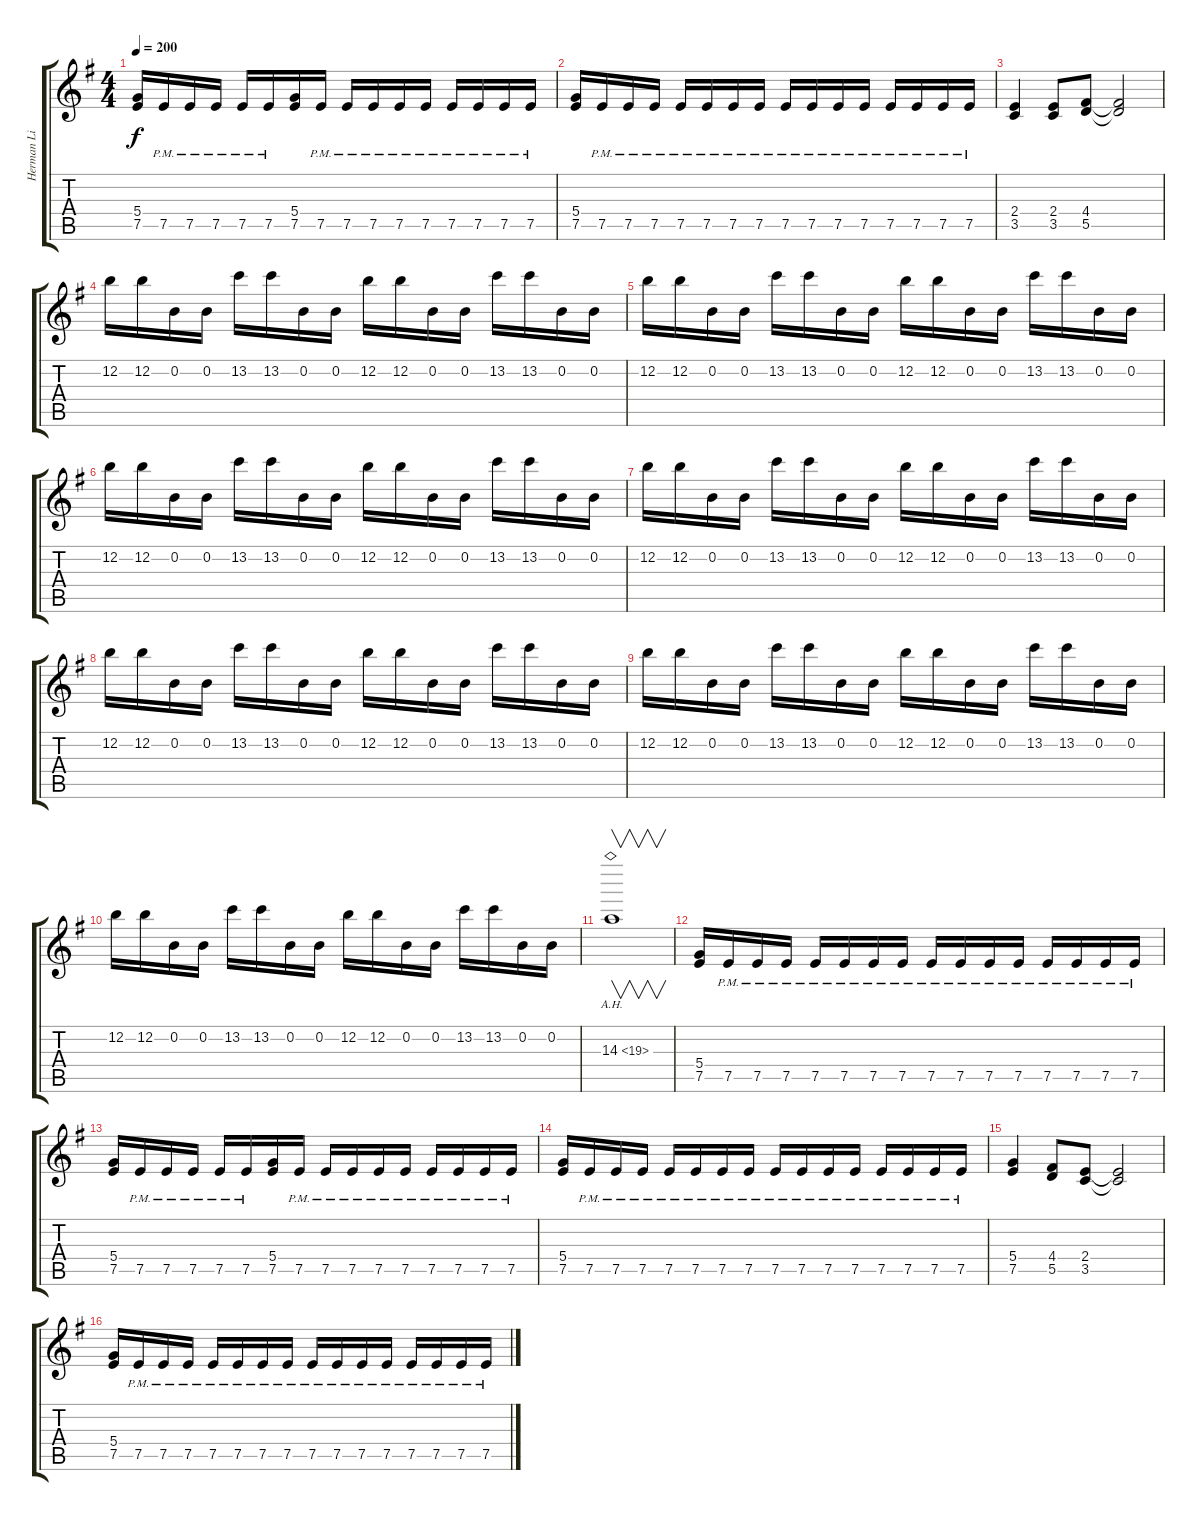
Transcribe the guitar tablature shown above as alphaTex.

\track ("Herman Li" "Herman Li") {instrument distortionguitar}
\staff {score tabs}
\tuning (E4 B3 G3 D3 A2 E2) {hide}
\ts (4 4)
\tempo 200
\clef g2
\ks g
(5.4 7.5).16{dy f} 7.5{pm}.16 7.5{pm}.16 7.5{pm}.16 7.5{pm}.16 7.5{pm}.16 (5.4 7.5).16 7.5{pm}.16 7.5{pm}.16 7.5{pm}.16 7.5{pm}.16 7.5{pm}.16 7.5{pm}.16 7.5{pm}.16 7.5{pm}.16 7.5{pm}.16 |
(5.4 7.5).16 7.5{pm}.16 7.5{pm}.16 7.5{pm}.16 7.5{pm}.16 7.5{pm}.16 7.5{pm}.16 7.5{pm}.16 7.5{pm}.16 7.5{pm}.16 7.5{pm}.16 7.5{pm}.16 7.5{pm}.16 7.5{pm}.16 7.5{pm}.16 7.5{pm}.16 |
(2.4 3.5).4 (2.4 3.5).8 (4.4 5.5).8 (4.4{t} 5.5{t}).2 |
12.2.16 12.2.16 0.2.16 0.2.16 13.2.16 13.2.16 0.2.16 0.2.16 12.2.16 12.2.16 0.2.16 0.2.16 13.2.16 13.2.16 0.2.16 0.2.16 |
12.2.16 12.2.16 0.2.16 0.2.16 13.2.16 13.2.16 0.2.16 0.2.16 12.2.16 12.2.16 0.2.16 0.2.16 13.2.16 13.2.16 0.2.16 0.2.16 |
12.2.16 12.2.16 0.2.16 0.2.16 13.2.16 13.2.16 0.2.16 0.2.16 12.2.16 12.2.16 0.2.16 0.2.16 13.2.16 13.2.16 0.2.16 0.2.16 |
12.2.16 12.2.16 0.2.16 0.2.16 13.2.16 13.2.16 0.2.16 0.2.16 12.2.16 12.2.16 0.2.16 0.2.16 13.2.16 13.2.16 0.2.16 0.2.16 |
12.2.16 12.2.16 0.2.16 0.2.16 13.2.16 13.2.16 0.2.16 0.2.16 12.2.16 12.2.16 0.2.16 0.2.16 13.2.16 13.2.16 0.2.16 0.2.16 |
12.2.16 12.2.16 0.2.16 0.2.16 13.2.16 13.2.16 0.2.16 0.2.16 12.2.16 12.2.16 0.2.16 0.2.16 13.2.16 13.2.16 0.2.16 0.2.16 |
12.2.16 12.2.16 0.2.16 0.2.16 13.2.16 13.2.16 0.2.16 0.2.16 12.2.16 12.2.16 0.2.16 0.2.16 13.2.16 13.2.16 0.2.16 0.2.16 |
14.3{ah 5}.1{v} |
(5.4 7.5).16 7.5{pm}.16 7.5{pm}.16 7.5{pm}.16 7.5{pm}.16 7.5{pm}.16 7.5{pm}.16 7.5{pm}.16 7.5{pm}.16 7.5{pm}.16 7.5{pm}.16 7.5{pm}.16 7.5{pm}.16 7.5{pm}.16 7.5{pm}.16 7.5{pm}.16 |
(5.4 7.5).16 7.5{pm}.16 7.5{pm}.16 7.5{pm}.16 7.5{pm}.16 7.5{pm}.16 (5.4 7.5).16 7.5{pm}.16 7.5{pm}.16 7.5{pm}.16 7.5{pm}.16 7.5{pm}.16 7.5{pm}.16 7.5{pm}.16 7.5{pm}.16 7.5{pm}.16 |
(5.4 7.5).16 7.5{pm}.16 7.5{pm}.16 7.5{pm}.16 7.5{pm}.16 7.5{pm}.16 7.5{pm}.16 7.5{pm}.16 7.5{pm}.16 7.5{pm}.16 7.5{pm}.16 7.5{pm}.16 7.5{pm}.16 7.5{pm}.16 7.5{pm}.16 7.5{pm}.16 |
(5.4 7.5).4 (4.4 5.5).8 (2.4 3.5).8 (2.4{t} 3.5{t}).2 |
(5.4 7.5).16 7.5{pm}.16 7.5{pm}.16 7.5{pm}.16 7.5{pm}.16 7.5{pm}.16 7.5{pm}.16 7.5{pm}.16 7.5{pm}.16 7.5{pm}.16 7.5{pm}.16 7.5{pm}.16 7.5{pm}.16 7.5{pm}.16 7.5{pm}.16 7.5{pm}.16
